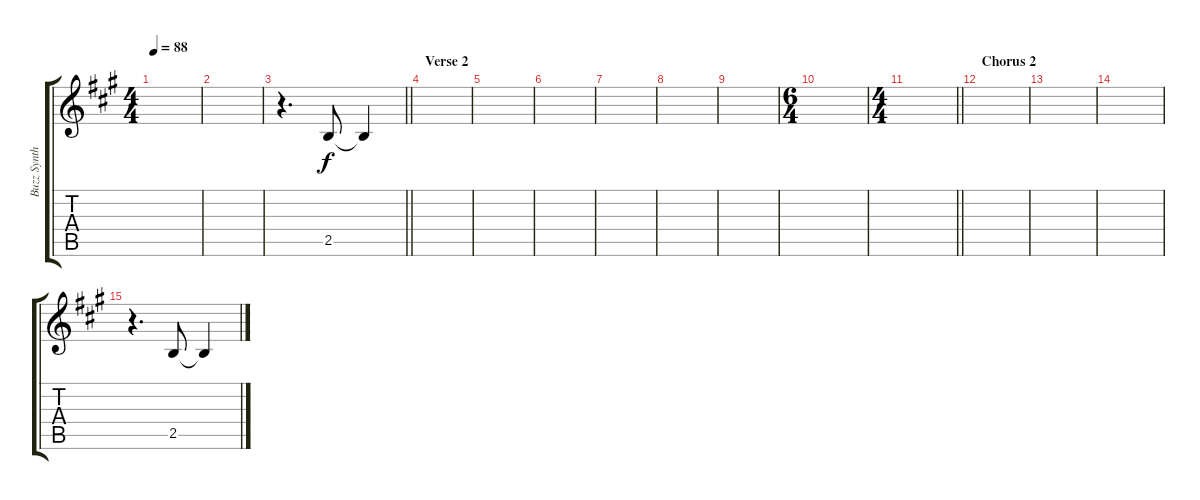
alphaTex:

\track ("Buzz Synth / Wah Lead" "Buzz Synth") {instrument electricguitarclean}
\staff {score tabs}
\tuning (E4 B3 G3 D3 A2 E2) {hide}
\ts (4 4)
\tempo 88
\clef g2
\ks a
|
|
\barLineRight lightlight
r.4{d} 2.5.8 2.5{t}.4 |
\section ("" "Verse 2")
|
|
|
|
|
|
\ts (6 4)
|
\ts (4 4)
\barLineRight lightlight
|
\section ("" "Chorus 2")
|
|
|
r.4{d} 2.5.8 2.5{t}.4
